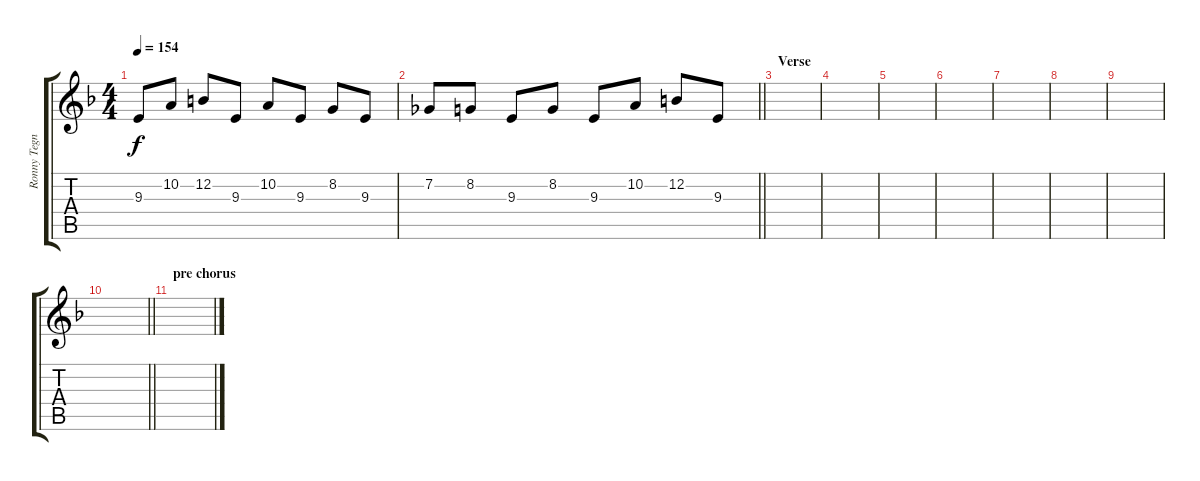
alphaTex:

\track ("Ronny Tegner" "Ronny Tegn") {instrument lead3calliope}
\staff {score tabs}
\tuning (E4 B3 G3 D3 A2 E2) {hide}
\ts (4 4)
\tempo 154
\clef g2
\ks f
9.3.8{dy f} 10.2.8 12.2.8 9.3.8 10.2.8 9.3.8 8.2.8 9.3.8 |
\barLineRight lightlight
7.2.8 8.2.8 9.3.8 8.2.8 9.3.8 10.2.8 12.2.8 9.3.8 |
\section ("" "Verse")
|
|
|
|
|
|
|
\barLineRight lightlight
|
\section ("" "pre chorus")
